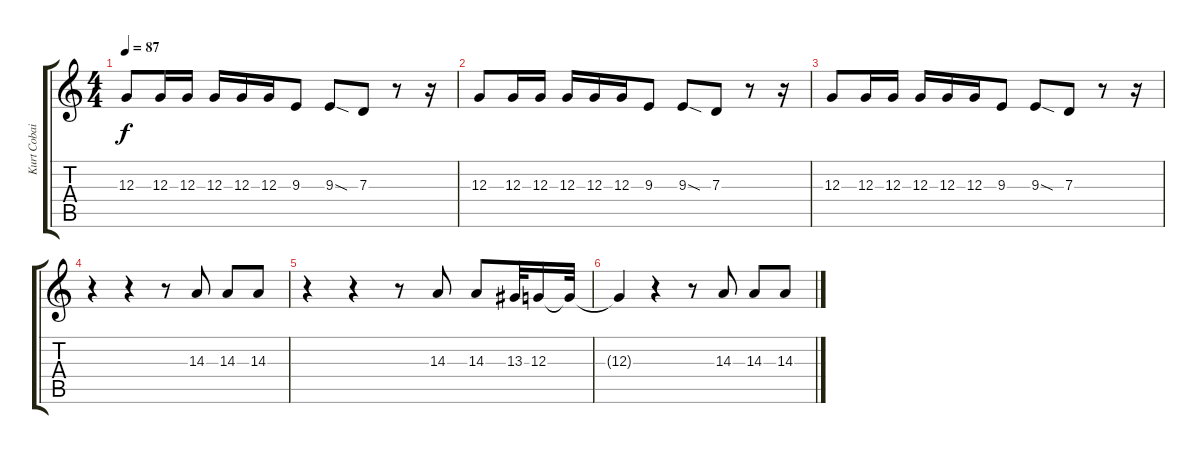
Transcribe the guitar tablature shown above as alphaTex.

\track ("Kurt Cobain - Vox" "Kurt Cobai") {instrument baritonesax}
\staff {score tabs}
\tuning (E4 B3 G3 D3 A2 E2) {hide}
\ts (4 4)
\tempo 87
\clef g2
\ks c
12.3.8{dy f} 12.3.16 12.3.16 12.3.16 12.3.16 12.3.16 9.3.8 9.3{sod}.8 7.3.8 r.8 r.16 |
12.3.8 12.3.16 12.3.16 12.3.16 12.3.16 12.3.16 9.3.8 9.3{sod}.8 7.3.8 r.8 r.16 |
12.3.8 12.3.16 12.3.16 12.3.16 12.3.16 12.3.16 9.3.8 9.3{sod}.8 7.3.8 r.8 r.16 |
r.4 r.4 r.8 14.3.8 14.3.8 14.3.8 |
r.4 r.4 r.8 14.3.8 14.3.8 13.3.32 12.3.16 12.3{t}.32 |
12.3{t}.4 r.4 r.8 14.3.8 14.3.8 14.3.8
